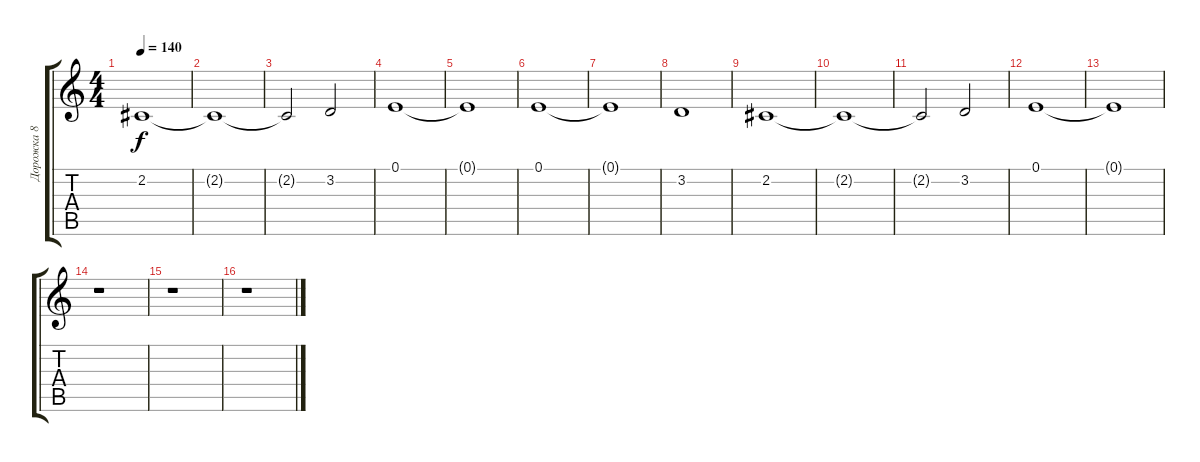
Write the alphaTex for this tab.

\track ("Дорожка 8" "Дорожка 8") {instrument synthstrings2}
\staff {score tabs}
\tuning (E4 B3 G3 D3 A2 D2) {hide}
\ts (4 4)
\tempo 140
\clef g2
\ks c
2.2.1{dy f} |
2.2{t}.1 |
2.2{t}.2 3.2.2 |
0.1.1 |
0.1{t}.1 |
0.1.1 |
0.1{t}.1 |
3.2.1 |
2.2.1 |
2.2{t}.1 |
2.2{t}.2 3.2.2 |
0.1.1 |
0.1{t}.1 |
r.1 |
r.1 |
r.1
